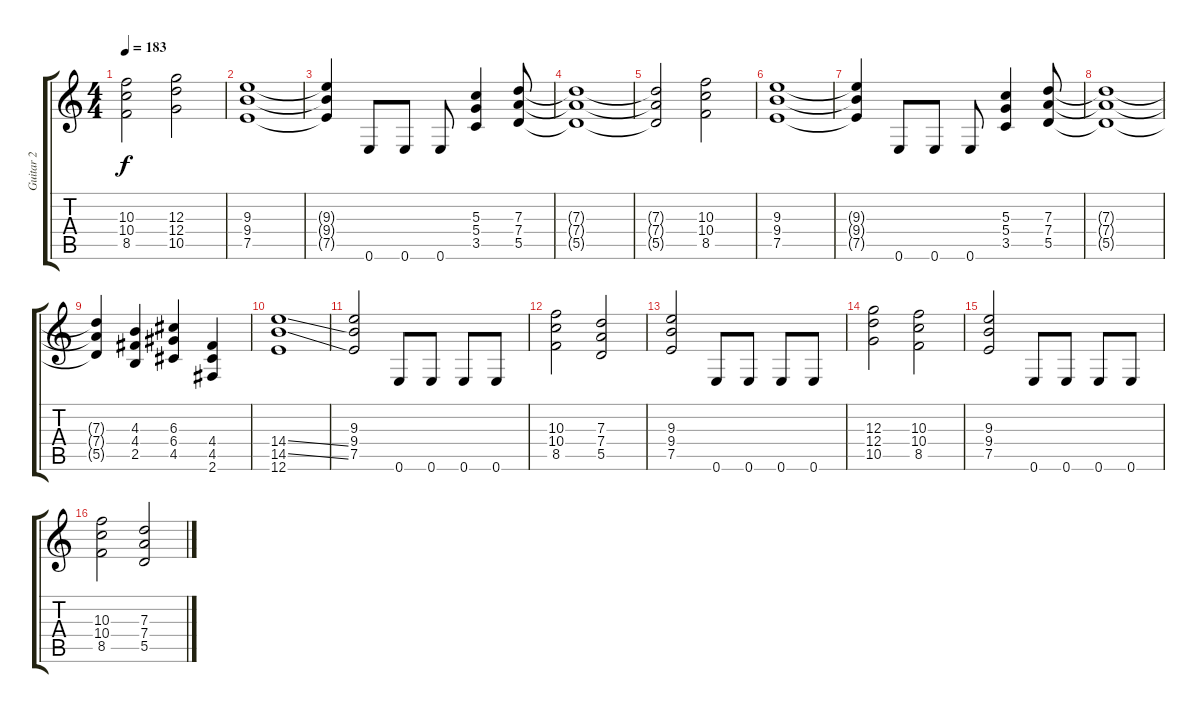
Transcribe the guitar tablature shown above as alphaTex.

\track ("Guitar 2" "Guitar 2") {instrument overdrivenguitar}
\staff {score tabs}
\tuning (E4 B3 G3 D3 A2 E2) {hide}
\ts (4 4)
\tempo 183
\clef g2
\ks c
(10.3 10.4 8.5).2{dy f} (12.3 12.4 10.5).2 |
(9.3 9.4 7.5).1 |
(9.3{t} 9.4{t} 7.5{t}).4 0.6.8 0.6.8 0.6.8 (5.3 5.4 3.5).4 (7.3 7.4 5.5).8 |
(7.3{t} 7.4{t} 5.5{t}).1 |
(7.3{t} 7.4{t} 5.5{t}).2 (10.3 10.4 8.5).2 |
(9.3 9.4 7.5).1 |
(9.3{t} 9.4{t} 7.5{t}).4 0.6.8 0.6.8 0.6.8 (5.3 5.4 3.5).4 (7.3 7.4 5.5).8 |
(7.3{t} 7.4{t} 5.5{t}).1 |
(7.3{t} 7.4{t} 5.5{t}).4 (4.3 4.4 2.5).4 (6.3 6.4 4.5).4 (4.4 4.5 2.6).4 |
(14.4{ss} 14.5{ss} 12.6).1 |
(9.3 9.4 7.5).2 0.6.8 0.6.8 0.6.8 0.6.8 |
(10.3 10.4 8.5).2 (7.3 7.4 5.5).2 |
(9.3 9.4 7.5).2 0.6.8 0.6.8 0.6.8 0.6.8 |
(12.3 12.4 10.5).2 (10.3 10.4 8.5).2 |
(9.3 9.4 7.5).2 0.6.8 0.6.8 0.6.8 0.6.8 |
(10.3 10.4 8.5).2 (7.3 7.4 5.5).2
